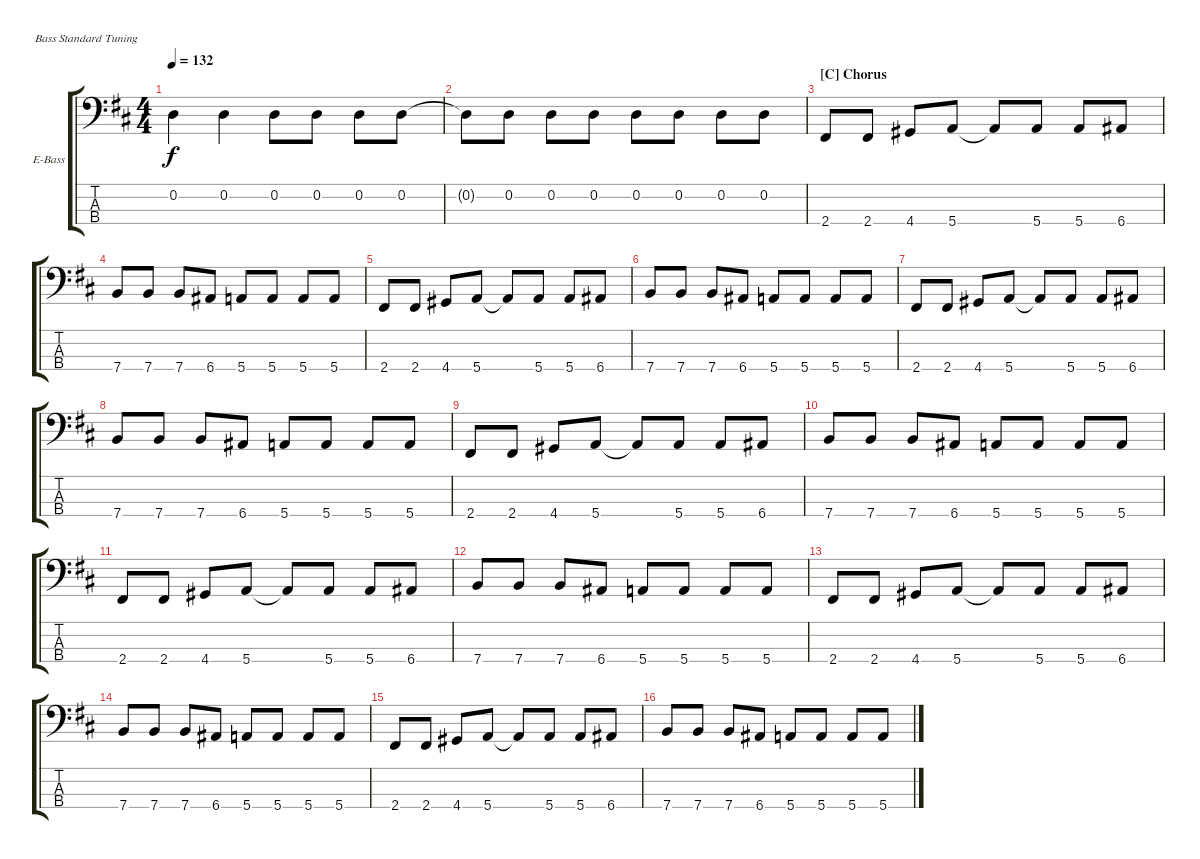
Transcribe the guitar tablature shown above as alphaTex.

\defaultSystemsLayout 4
\bracketExtendMode groupsimilarinstruments
\firstSystemTrackNameOrientation horizontal
\otherSystemsTrackNameOrientation horizontal
\track (" Bass" "E-Bass") {instrument electricbassfinger}
\staff {score tabs}
\tuning (G2 D2 A1 E1)
\ts (4 4)
\tempo 132
\clef f4
\scale
1.06305
\ks d
0.2.4{dy f} 0.2.4 0.2.8 0.2.8 0.2.8 0.2.8 |
\scale
0.936948 0.2{t}.8 0.2.8 0.2.8 0.2.8 0.2.8 0.2.8 0.2.8 0.2.8 |
\section ("C" "Chorus")
\scale
1.06305 2.4.8 2.4.8 4.4.8 5.4.8 5.4{t}.8 5.4.8 5.4.8 6.4.8 |
\scale
0.936948 7.4.8 7.4.8 7.4.8 6.4.8 5.4.8 5.4.8 5.4.8 5.4.8 |
\scale
1.06305 2.4.8 2.4.8 4.4.8 5.4.8 5.4{t}.8 5.4.8 5.4.8 6.4.8 |
\scale
0.936948 7.4.8 7.4.8 7.4.8 6.4.8 5.4.8 5.4.8 5.4.8 5.4.8 |
\scale
1.06305 2.4.8 2.4.8 4.4.8 5.4.8 5.4{t}.8 5.4.8 5.4.8 6.4.8 |
\scale
0.936948 7.4.8 7.4.8 7.4.8 6.4.8 5.4.8 5.4.8 5.4.8 5.4.8 |
\scale
1.06305 2.4.8 2.4.8 4.4.8 5.4.8 5.4{t}.8 5.4.8 5.4.8 6.4.8 |
\scale
0.936948 7.4.8 7.4.8 7.4.8 6.4.8 5.4.8 5.4.8 5.4.8 5.4.8 |
\scale
1.06305 2.4.8 2.4.8 4.4.8 5.4.8 5.4{t}.8 5.4.8 5.4.8 6.4.8 |
\scale
0.936948 7.4.8 7.4.8 7.4.8 6.4.8 5.4.8 5.4.8 5.4.8 5.4.8 |
\scale
1.06305 2.4.8 2.4.8 4.4.8 5.4.8 5.4{t}.8 5.4.8 5.4.8 6.4.8 |
\scale
0.936948 7.4.8 7.4.8 7.4.8 6.4.8 5.4.8 5.4.8 5.4.8 5.4.8 |
\scale
1.06305 2.4.8 2.4.8 4.4.8 5.4.8 5.4{t}.8 5.4.8 5.4.8 6.4.8 |
\scale
0.936948 7.4.8 7.4.8 7.4.8 6.4.8 5.4.8 5.4.8 5.4.8 5.4.8
